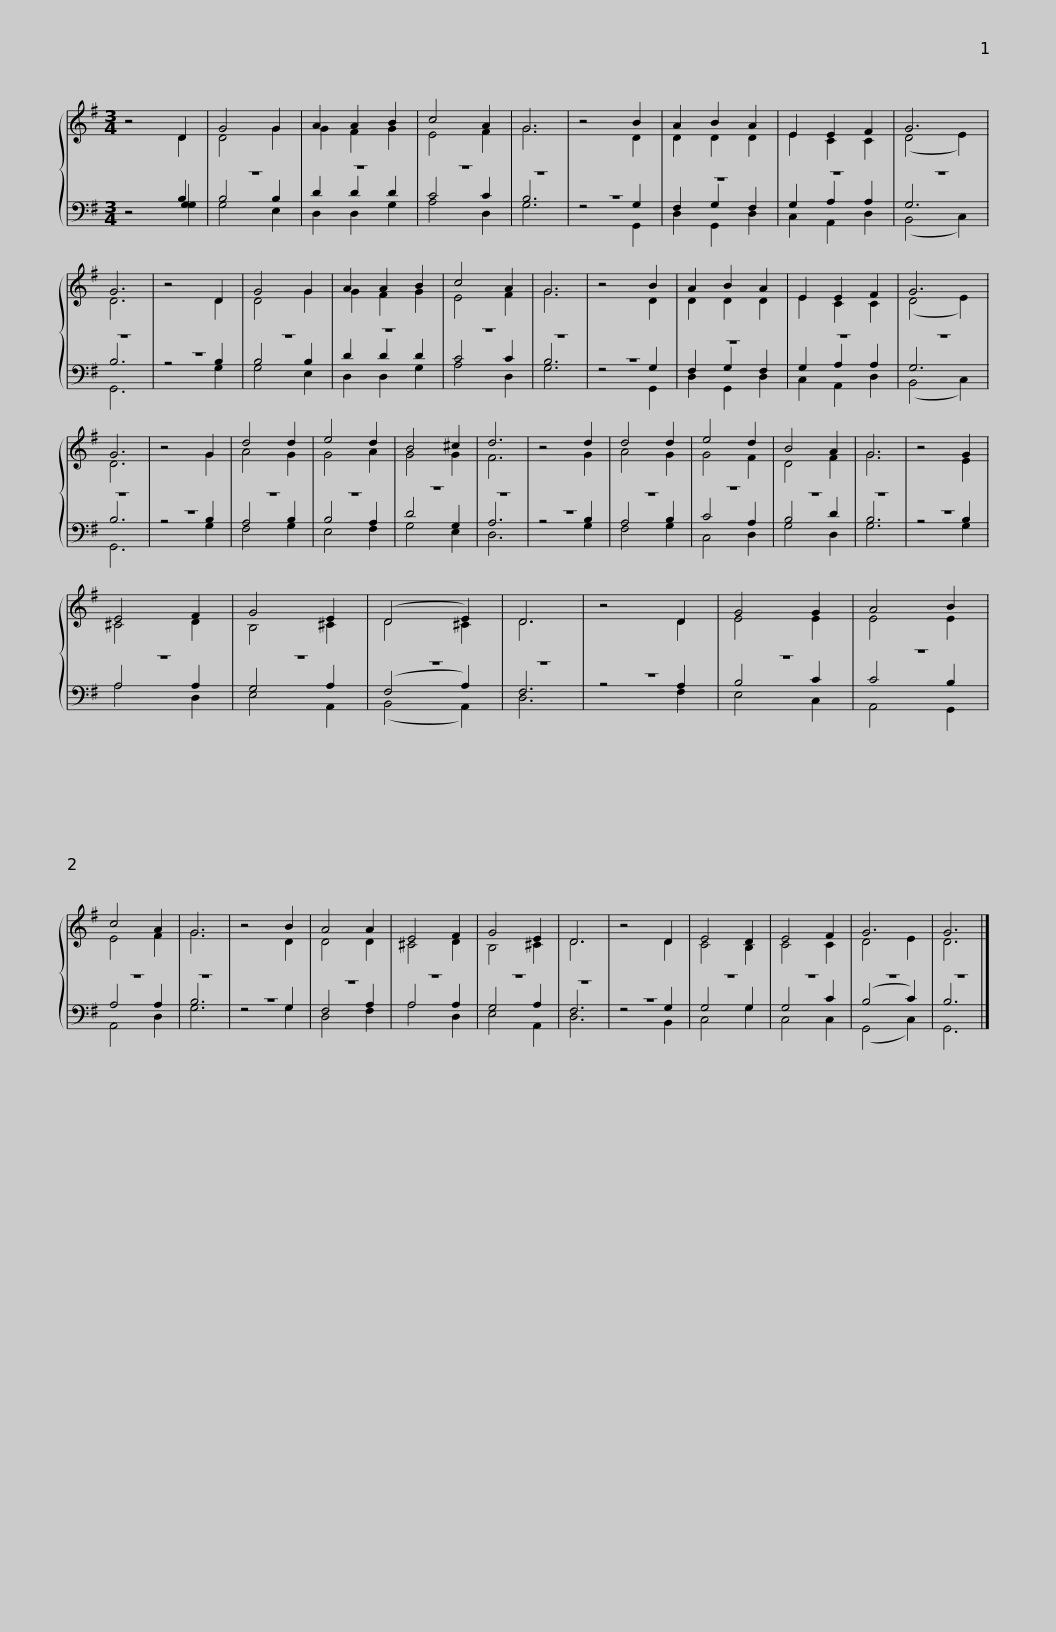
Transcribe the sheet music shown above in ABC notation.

X:1
%%score { ( 1 2 ) | ( 3 4 5 ) }
L:1/8
M:3/4
I:linebreak $
K:G
V:1 treble
V:2 treble
V:3 bass
V:4 bass
V:5 bass
V:1
 z4 D2 | G4 G2 | A2 A2 B2 | c4 A2 | G6 | %5
 z4 B2 | A2 B2 A2 | E2 E2 F2 | G6 | G6 |$ %10
 z4 D2 | G4 G2 | A2 A2 B2 | c4 A2 | G6 | %15
 z4 B2 | A2 B2 A2 | E2 E2 F2 | G6 | G6 |$ %20
 z4 G2 | d4 d2 | e4 d2 | B4 ^c2 | d6 | %25
 z4 d2 | d4 d2 | e4 d2 | B4 A2 | G6 |$ %30
 z4 G2 | E4 F2 | G4 E2 | (D4 E2) | D6 | %35
 z4 D2 | G4 G2 | A4 B2 | c4 A2 | G6 |$ %40
 z4 B2 | A4 A2 | E4 F2 | G4 E2 | D6 | %45
 z4 D2 | E4 D2 | E4 F2 | G6 | G6 |] %50
V:2
 z4 D2 | D4 G2 | G2 F2 G2 | E4 F2 | G6 | %5
 z4 D2 | D2 D2 D2 | E2 C2 C2 | (D4 E2) | D6 |$ %10
 z4 D2 | D4 G2 | G2 F2 G2 | E4 F2 | G6 | %15
 z4 D2 | D2 D2 D2 | E2 C2 C2 | (D4 E2) | D6 |$ %20
 z4 G2 | A4 G2 | G4 A2 | G4 G2 | F6 | %25
 z4 G2 | A4 G2 | G4 F2 | D4 F2 | G6 |$ %30
 z4 E2 | ^C4 D2 | B,4 ^C2 | D4 ^C2 | D6 | %35
 z4 D2 | E4 E2 | E4 E2 | E4 F2 | G6 |$ %40
 z4 D2 | D4 D2 | ^C4 D2 | B,4 ^C2 | D6 | %45
 z4 D2 | C4 B,2 | C4 C2 | D4 E2 | D6 |] %50
V:3
 z4 G,2 | z6 | z6 | z6 | z6 | %5
 z6 | z6 | z6 | z6 | z6 |$ %10
 z6 | z6 | z6 | z6 | z6 | %15
 z6 | z6 | z6 | z6 | z6 |$ %20
 z6 | z6 | z6 | z6 | z6 | %25
 z6 | z6 | z6 | z6 | z6 |$ %30
 z6 | z6 | z6 | z6 | z6 | %35
 z6 | z6 | z6 | z6 | z6 |$ %40
 z6 | z6 | z6 | z6 | z6 | %45
 z6 | z6 | z6 | z6 | z6 |] %50
V:4
 z4 B,2 | B,4 B,2 | D2 D2 D2 | C4 C2 | B,6 | %5
 z4 G,2 | F,2 G,2 F,2 | G,2 A,2 A,2 | G,6 | B,6 |$ %10
 z4 B,2 | B,4 B,2 | D2 D2 D2 | C4 C2 | B,6 | %15
 z4 G,2 | F,2 G,2 F,2 | G,2 A,2 A,2 | G,6 | B,6 |$ %20
 z4 B,2 | A,4 B,2 | B,4 A,2 | D4 G,2 | A,6 | %25
 z4 B,2 | A,4 B,2 | C4 A,2 | B,4 D2 | B,6 |$ %30
 z4 B,2 | A,4 A,2 | G,4 A,2 | (F,4 A,2) | F,6 | %35
 z4 A,2 | B,4 C2 | C4 B,2 | A,4 A,2 | B,6 |$ %40
 z4 G,2 | F,4 A,2 | A,4 A,2 | G,4 A,2 | F,6 | %45
 z4 G,2 | G,4 G,2 | G,4 C2 | (B,4 C2) | B,6 |] %50
V:5
 z4 G,2 | G,4 E,2 | D,2 D,2 G,2 | A,4 D,2 | G,6 | %5
 z4 G,,2 | D,2 G,,2 D,2 | C,2 A,,2 D,2 | (B,,4 C,2) | G,,6 |$ %10
 z4 G,2 | G,4 E,2 | D,2 D,2 G,2 | A,4 D,2 | G,6 | %15
 z4 G,,2 | D,2 G,,2 D,2 | C,2 A,,2 D,2 | (B,,4 C,2) | G,,6 |$ %20
 z4 G,2 | F,4 G,2 | E,4 F,2 | G,4 E,2 | D,6 | %25
 z4 G,2 | F,4 G,2 | C,4 D,2 | G,4 D,2 | G,6 |$ %30
 z4 G,2 | A,4 D,2 | E,4 A,,2 | (B,,4 A,,2) | D,6 | %35
 z4 F,2 | E,4 C,2 | A,,4 G,,2 | A,,4 D,2 | G,6 |$ %40
 z4 G,2 | D,4 F,2 | A,4 D,2 | E,4 A,,2 | D,6 | %45
 z4 B,,2 | C,4 G,2 | C,4 C,2 | (G,,4 C,2) | G,,6 |] %50
